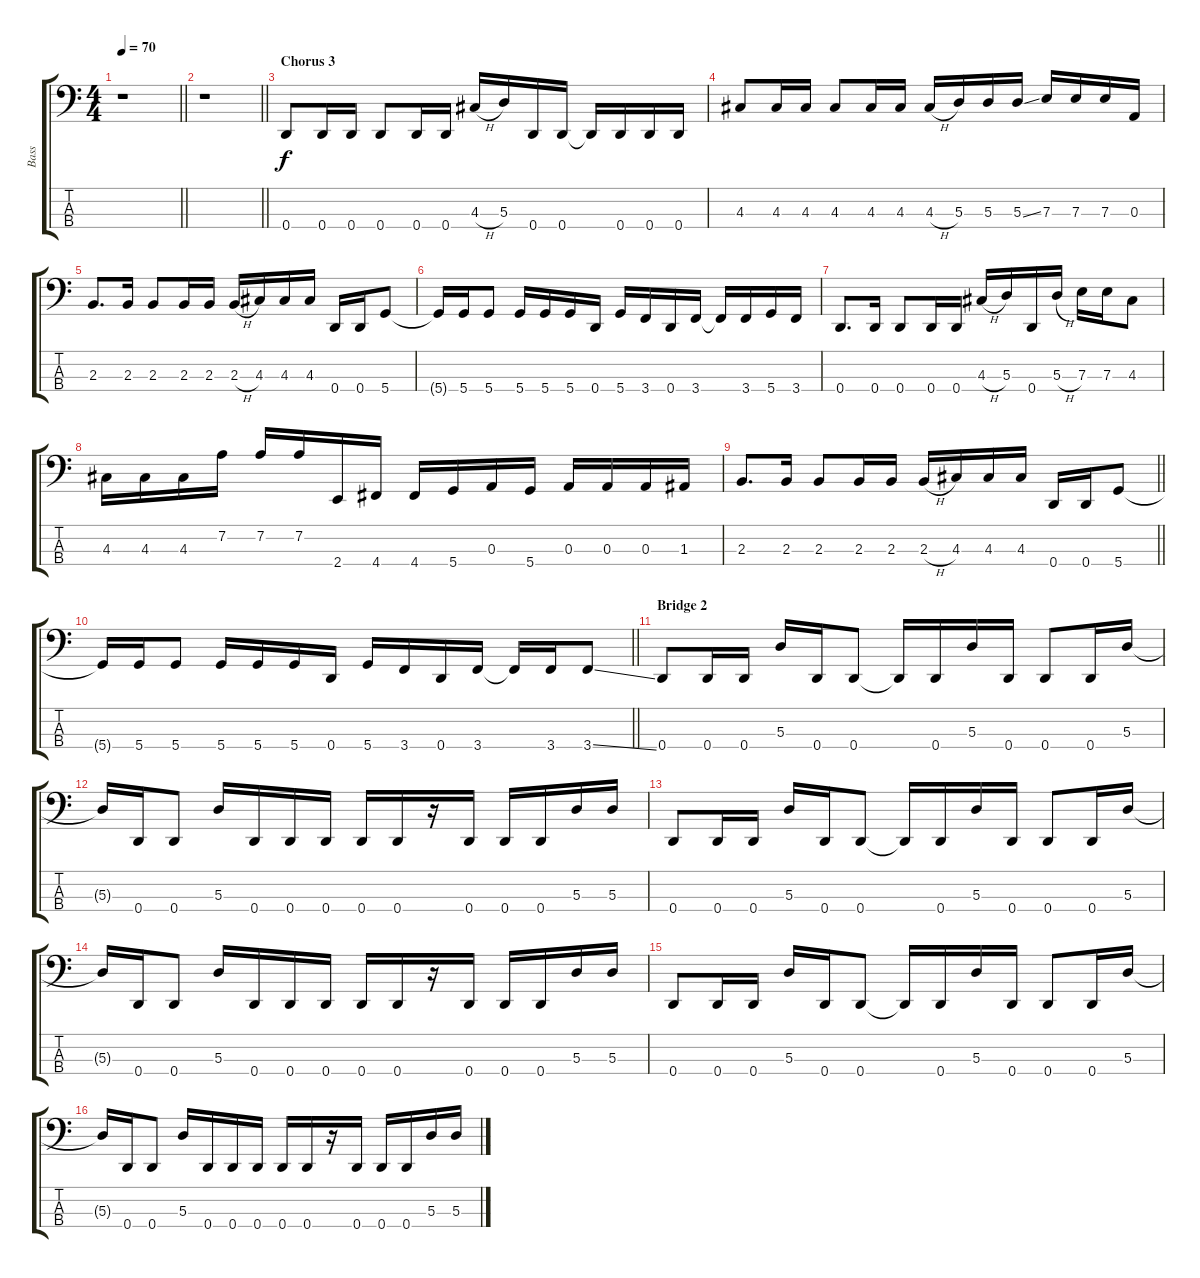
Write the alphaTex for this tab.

\track ("Bass" "Bass") {instrument electricbassfinger}
\staff {score tabs}
\tuning (G2 D2 A1 D1) {hide}
\ts (4 4)
\tempo 70
\clef f4
\barLineRight lightlight
\ks c
r.1{dy f} |
\barLineRight lightlight
r.1 |
\section ("" "Chorus 3")
0.4.8 0.4.16 0.4.16 0.4.8 0.4.16 0.4.16 4.3{h}.16 5.3.16 0.4.16 0.4.16 0.4{t}.16 0.4.16 0.4.16 0.4.16 |
4.3.8 4.3.16 4.3.16 4.3.8 4.3.16 4.3.16 4.3{h}.16 5.3.16 5.3.16 5.3{ss}.16 7.3.16 7.3.16 7.3.16 0.3.16 |
2.3.8{d} 2.3.16 2.3.8 2.3.16 2.3.16 2.3{h}.16 4.3.16 4.3.16 4.3.16 0.4.16 0.4.16 5.4.8 |
5.4{t}.16 5.4.16 5.4.8 5.4.16 5.4.16 5.4.16 0.4.16 5.4.16 3.4.16 0.4.16 3.4.16 3.4{t}.16 3.4.16 5.4.16 3.4.16 |
0.4.8{d} 0.4.16 0.4.8 0.4.16 0.4.16 4.3{h}.16 5.3.16 0.4.16 5.3{h}.16 7.3.16 7.3.16 4.3.8 |
4.3.16 4.3.16 4.3.16 7.2.16 7.2.16 7.2.16 2.4.16 4.4.16 4.4.16 5.4.16 0.3.16 5.4.16 0.3.16 0.3.16 0.3.16 1.3.16 |
\barLineRight lightlight
2.3.8{d} 2.3.16 2.3.8 2.3.16 2.3.16 2.3{h}.16 4.3.16 4.3.16 4.3.16 0.4.16 0.4.16 5.4.8 |
\barLineRight lightlight
5.4{t}.16 5.4.16 5.4.8 5.4.16 5.4.16 5.4.16 0.4.16 5.4.16 3.4.16 0.4.16 3.4.16 3.4{t}.16 3.4.16 3.4{ss}.8 |
\section ("" "Bridge 2")
0.4.8 0.4.16 0.4.16 5.3.16 0.4.16 0.4.8 0.4{t}.16 0.4.16 5.3.16 0.4.16 0.4.8 0.4.16 5.3.16 |
5.3{t}.16 0.4.16 0.4.8 5.3.16 0.4.16 0.4.16 0.4.16 0.4.16 0.4.16 r.16 0.4.16 0.4.16 0.4.16 5.3.16 5.3.16 |
0.4.8 0.4.16 0.4.16 5.3.16 0.4.16 0.4.8 0.4{t}.16 0.4.16 5.3.16 0.4.16 0.4.8 0.4.16 5.3.16 |
5.3{t}.16 0.4.16 0.4.8 5.3.16 0.4.16 0.4.16 0.4.16 0.4.16 0.4.16 r.16 0.4.16 0.4.16 0.4.16 5.3.16 5.3.16 |
0.4.8 0.4.16 0.4.16 5.3.16 0.4.16 0.4.8 0.4{t}.16 0.4.16 5.3.16 0.4.16 0.4.8 0.4.16 5.3.16 |
5.3{t}.16 0.4.16 0.4.8 5.3.16 0.4.16 0.4.16 0.4.16 0.4.16 0.4.16 r.16 0.4.16 0.4.16 0.4.16 5.3.16 5.3.16
